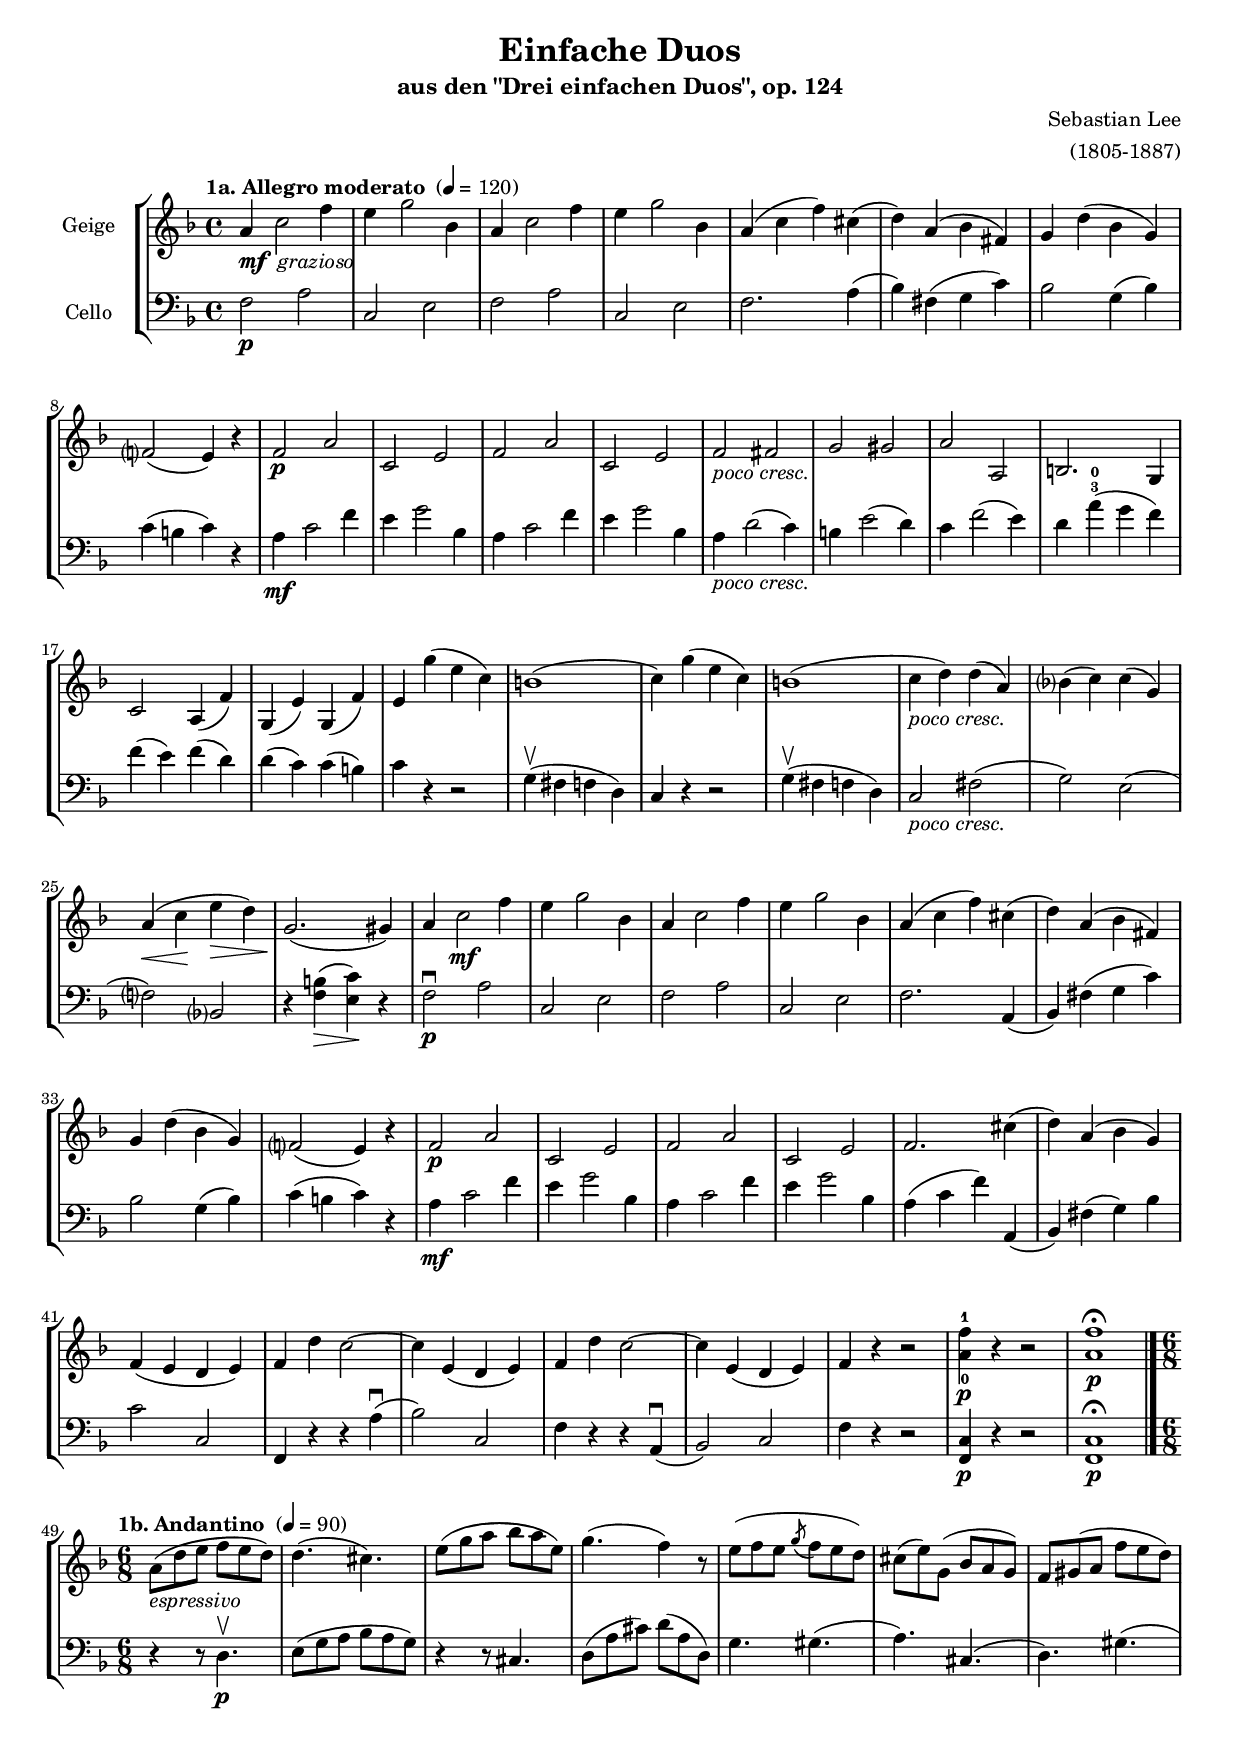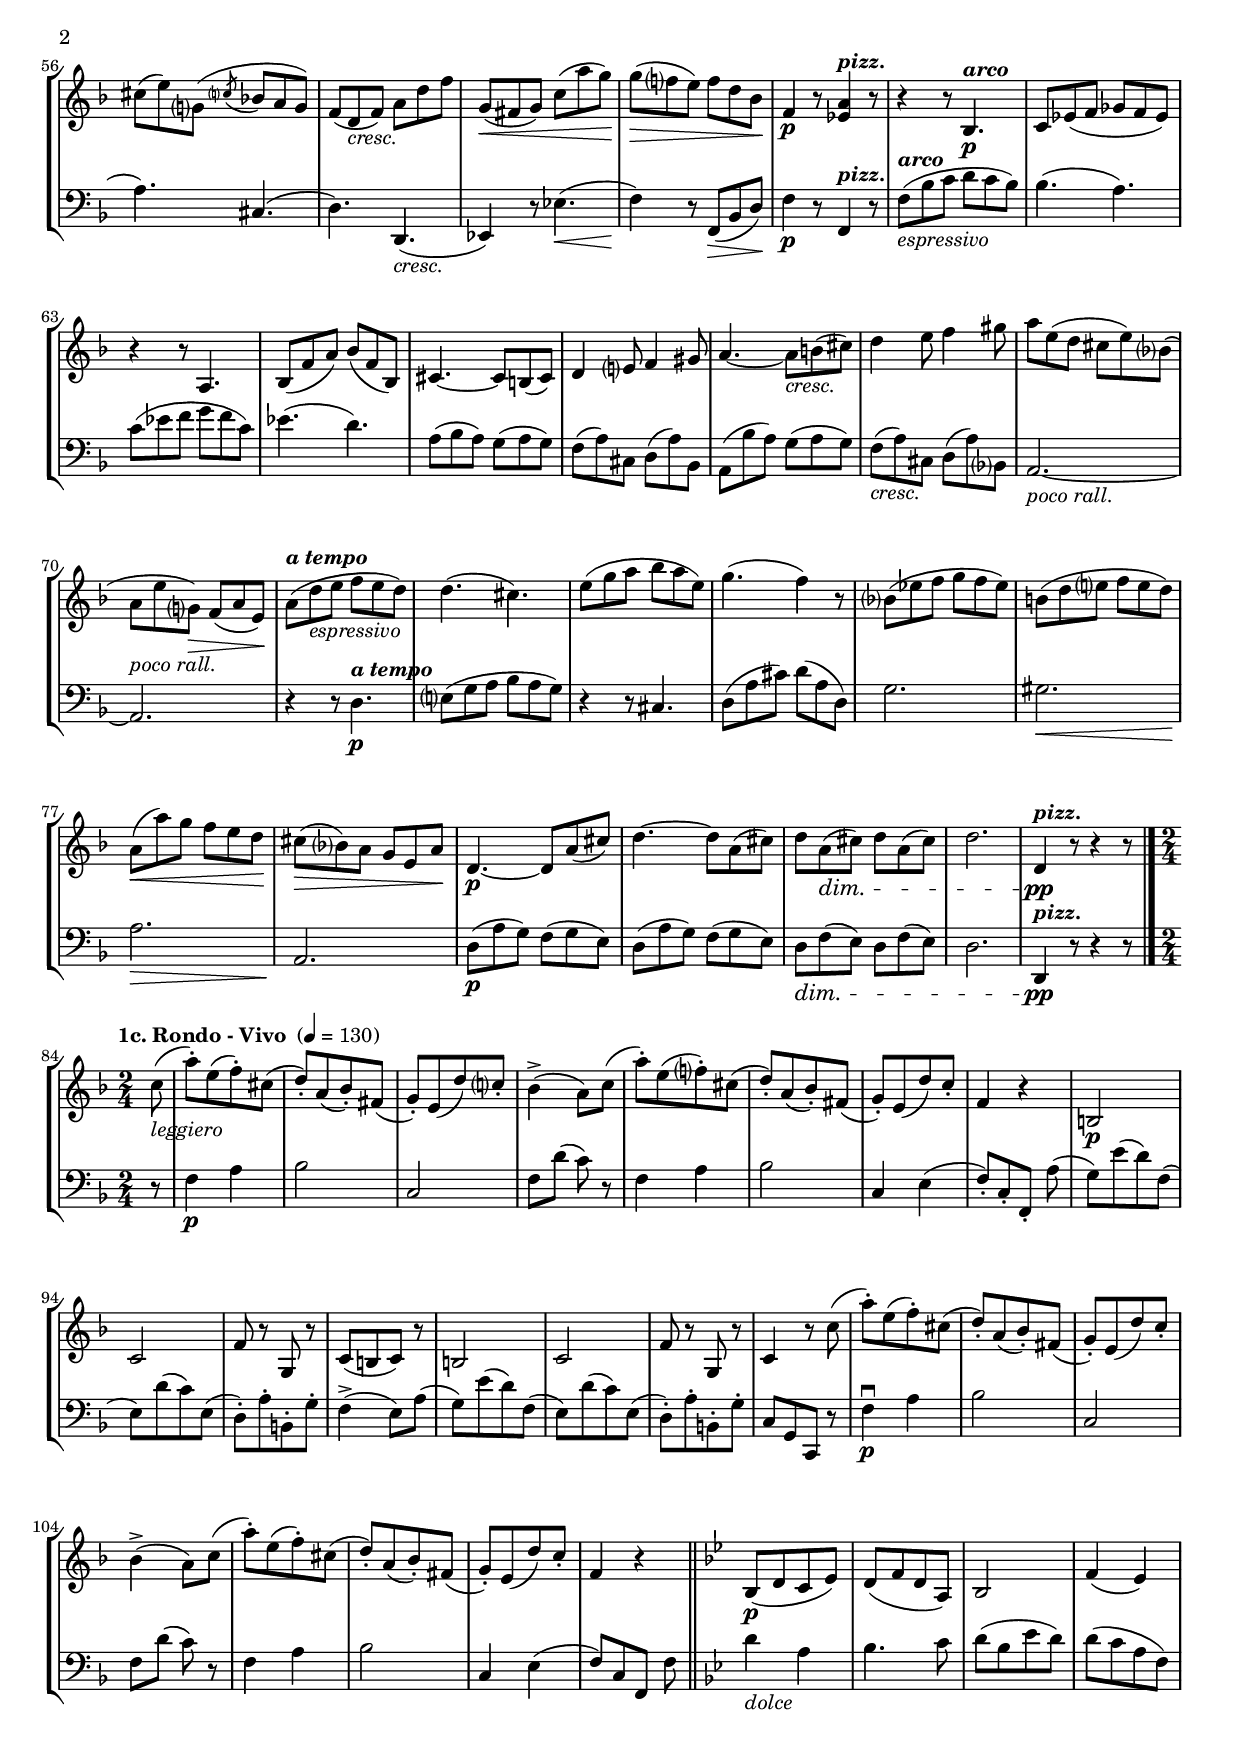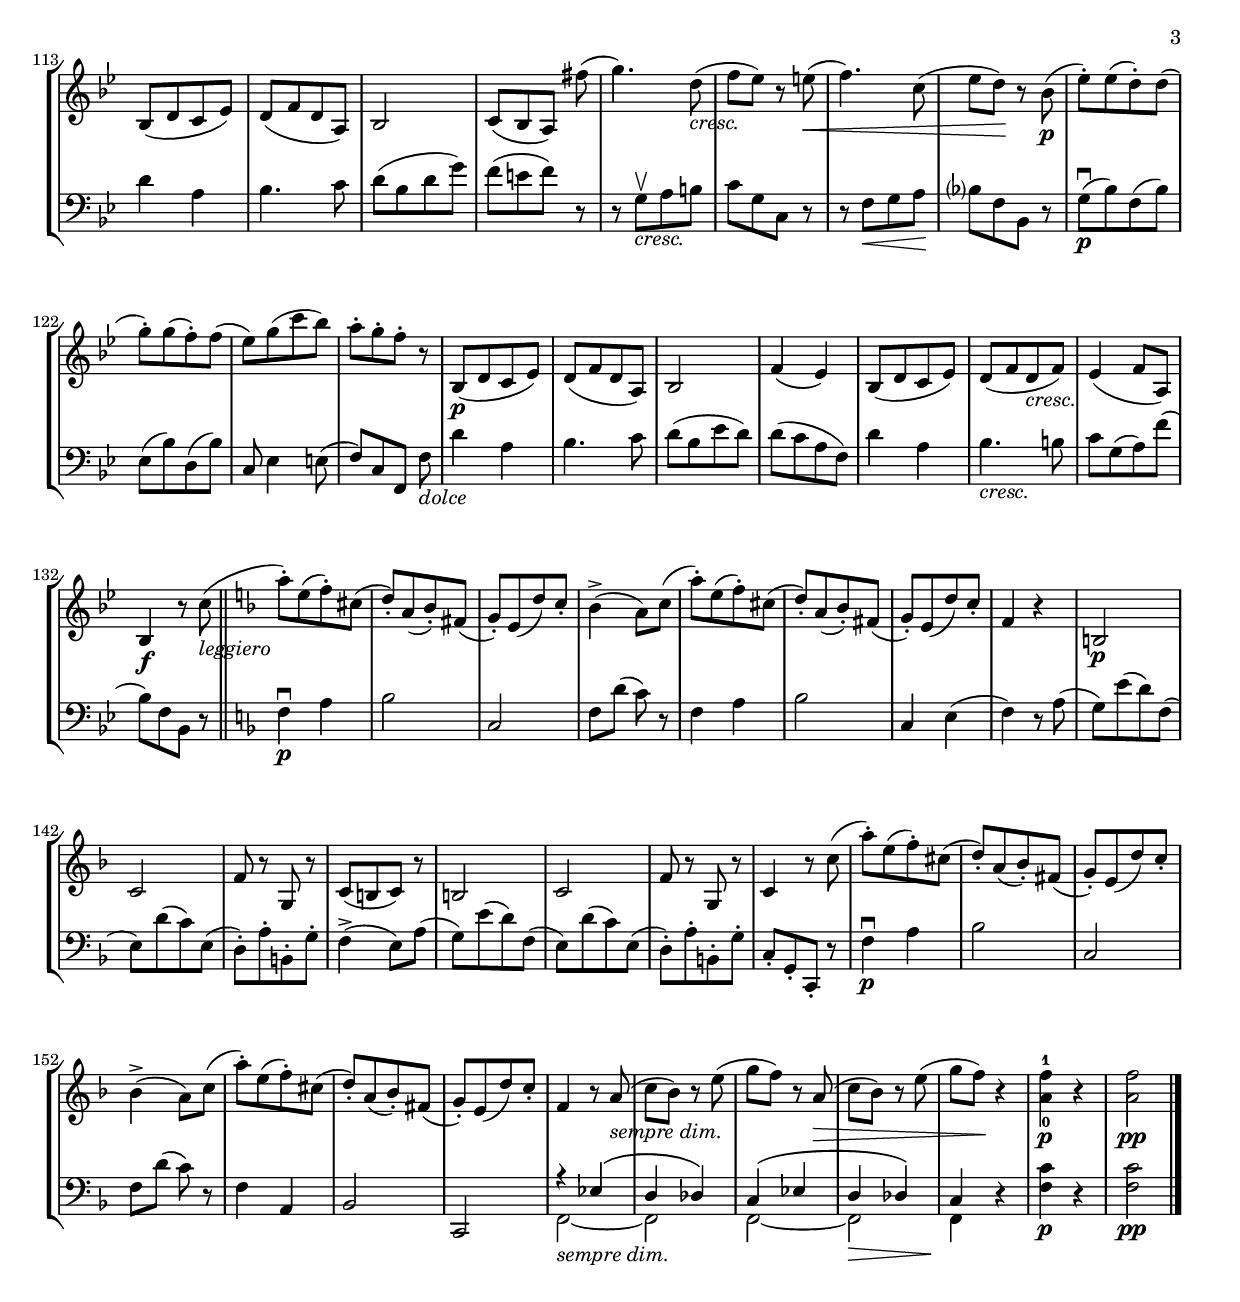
\version "2.14.2"
\include "deutsch.ly"

#(set-global-staff-size 17.75)

\header {
  title = "Einfache Duos"
  subtitle = "aus den \"Drei einfachen Duos\", op. 124"
  composer = "Sebastian Lee"
  arranger = "(1805-1887)"
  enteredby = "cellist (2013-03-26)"
}

voiceconsts = {
  %\numericTimeSignature
  \compressFullBarRests
}

%minstr = "harpsichord"
mihi = "clarinet"
%minstr = "accordion"
milo = "bassoon"

arco  = \markup \bold \italic "arco"
atem  = \markup \bold \italic "a tempo"
crsc  = \markup \italic "cresc."
dolc  = \markup \italic "dolce"
espr  = \markup \italic "espressivo"
legg  = \markup \italic "leggiero"
mfgra = \markup { \dynamic mf \italic " grazioso" }
pcrsc = \markup \italic "poco cresc."
pizz  = \markup \bold \italic "pizz."
pral  = \markup \italic "poco rall."
sdim  = \markup \italic "sempre dim."

introa = { \tempo "1a. Allegro moderato " 4=120 \time 4/4 \key f \major }
introb = { \break \tempo "1b. Andantino " 4=90 \time 6/8 }
introc = { \break \tempo "1c. Rondo - Vivo " 4=130 \time 2/4 }

va = \relative c'' {
  \voiceconsts
  \clef "treble"

  \introa
  a4_\mfgra c2 f4
  e g2 b,4
  a c2 f4
  e g2 b,4
  a( c f) cis(
  d) a( b fis)
  g d'( b g)
  f?2( e4) r

  f2\p a
  c, e
  f a
  c, e
  f_\pcrsc fis
  g gis
  a a,
  h2. g4
  c2 a4( f')
  g,( e') g,( f')
  e g'( e c)

  h1(
  c4) g'( e c)
  h1(
  c4_\pcrsc d) d( a)
  b?( c) c( g)
  a(\< c\! e\> d)
  g,2.(\! gis4)
  a c2\mf f4
  e g2 b,4
  a c2 f4

  e g2 b,4
  a( c f) cis(
  d) a( b fis)
  g d'( b g)
  f?2( e4) r
  f2\p a
  c, e
  f a
  c, e
  f2. cis'4(

  d) a( b g)
  f( e d e)
  f d' c2~
  c4 e,( d e)
  f d' c2~
  c4 e,( d e)
  f r4 r2
  <a-0 f'-1>4\p r r2
  <a f'>1\p\fermata \bar "|."

  \introb
  a8(_\espr d e f e d)
  d4.( cis)
  e8( g a b a e)
  g4.( f4) r8
  e( f e \acciaccatura g f e d)
  cis( e) g,( b a g)
  f gis( a f' e d)

  cis( e) g,?( \acciaccatura c? b! a g)
  f( d_\crsc f) a d f
  g,(\< fis g) c( a' g)\!
  g(\> f? e) f d b\!
  f4\p r8 <es a>4^\pizz r8
  r4 r8 b4.\p^\arco
  c8 es( f ges f es)

  r4 r8 a,4.
  b8( f' a) b( f b,)
  cis4.~ cis8 h( cis)
  d4 e?8 f4 gis8
  a4.~ a8_\crsc h( cis)
  d4 e8 f4 gis8
  a e( d cis e) b?(

  a_\pral e' g,?)\> f( a e)\!
  a(^\atem d_\espr e f e d)
  d4.( cis)
  e8( g a b a e)
  g4.( f4) r8
  b,?( es f g f es)
  h( d e? f e d)

  a(\< a') g f e d\!
  cis(\> b?) a g e a\!
  d,4.~\p d8 a'( cis)
  d4.~ d8 a( cis)
  d a(\dim cis) d a( cis)
  d2.
  d,4\pp^\pizz r8 r4 r8 \bar "|."

  \introc
  \partial 8 c'(_\legg
  a'[)-. e( f)-. cis](
  d[)-. a( b)-. fis](
  g[)-. e( d') c?]-.
  b4(-> a8) c(
  a'[)-. e( f?)-. cis](
  d[)-. a( b)-. fis](

  g[)-. e( d') c]-.
  f,4 r
  h,2\p
  c
  f8 r g, r
  c[( h c]) r
  h2
  c
  f8 r g, r

  c4 r8 c'(
  a'[)-. e( f)-. cis](
  d[)-. a( b)-. fis](
  g[)-. e( d') c]-. 
  b4(-> a8) c(
  a'[)-. e( f)-. cis](
  d[)-. a( b)-. fis](

  g[)-. e( d') c]-.
  f,4 r \bar "||" \key b \major
  b,8[(\p d c es])
  d[( f d a])
  b2
  f'4( es)
  b8[( d c es])
  d[( f d a])

  b2
  c8[( b a]) fis''(
  g4.) d8(_\crsc
  f es) r e(\<
  f4.) c8(
  es d)\! r b(\p
  es[)-. es( d)-. d](
  g[)-. g( f)-. f](
  es[) g( c b])
  a[-. g-. f-.] r
  b,,[(\p d c es])
  d[( f d a])
  b2
  f'4( es)
  b8[( d c es])
  d[( f d_\crsc f])
  es4( f8 a,)

  b4\f r8 c'(_\legg \bar "||" \key f \major
  a'[)-. e( f)-. cis](
  d[)-. a( b)-. fis](
  g[)-. e( d') c]-.
  b4(-> a8) c(
  a'[)-. e( f)-. cis](
  d[)-. a( b)-. fis](

  g[)-. e( d') c]-.
  f,4 r
  h,2\p
  c
  f8 r g, r
  c[( h c]) r
  h2
  c
  f8 r g, r

  c4 r8 c'(
  a'[)-. e( f)-. cis](
  d[)-. a( b)-. fis](
  g[)-. e( d') c]-.
  b4(-> a8) c(
  a'[)-. e( f)-. cis](
  d[)-. a( b)-. fis](

  g[)-. e( d') c]-.
  f,4 r8 a(_\sdim
  c b) r e(
  g f) r a,(\>
  c b) r e(
  g f)\! r4
  <a,-0 f'-1>\p r
  <a f'>2\pp \bar "|."
}

vb = \relative c {
  \voiceconsts
  \clef "bass"

  \introa
  f2\p a
  c, e
  f a
  c, e
  f2. a4(
  b) fis( g c)
  b2 g4( b)

  c( h c) r
  a\mf c2 f4
  e g2 b,4
  a c2 f4
  e g2 b,4
  a_\pcrsc d2( c4)
  h e2( d4)
  c f2( e4)

  d a'(-3-0 g f)
  f( e) f( d)
  d( c) c( h)
  c r r2
  g4(\upbow fis f d)
  c r r2
  g'4(\upbow fis f d)
  c2_\pcrsc fis(

  g) e(
  f?) b,?
  r4 <f' h>(\> <e c'>)\! r
  f2\p\downbow a
  c, e
  f a
  c, e
  f2. a,4(
  b) fis'( g c)

  b2 g4( b)
  c( h c) r
  a\mf c2 f4
  e g2 b,4
  a c2 f4
  e g2 b,4
  a( c f) a,,(
  b) fis'( g) b

  c2 c,
  f,4 r r a'(\downbow
  b2) c,
  f4 r r a,(\downbow
  b2) c
  f4 r r2
  <f, c'>4\p r r2
  <f c'>1\p\fermata \bar "|."

  \introb
  r4 r8 d'4.\upbow\p
  e8( g a b a g)
  r4 r8 cis,4.
  d8( a' cis) d( a d,)
  g4. gis(
  a) cis,(
  d) gis(
  a) cis,(
  d) d,(_\crsc

  es4) r8 es'!4.(\<
  f4)\! r8 f,(\> b d)\!
  f4\p r8 f,4^\pizz r8
  f'(_\espr^\arco b c d c b)
  b4.( a)
  c8( es f g f c)
  es4.( d)
  a8( b a) g( a g)

  f( a) cis, d( a') b,
  a( b' a) g( a g)
  f(_\crsc a) cis, d( a') b,?
  a2.~_\pral
  a
  r4 r8 d4.\p^\atem
  e?8( g a b a g)
  r4 r8 cis,4.
  d8( a' cis) d( a d,)

  g2.
  gis\<
  a\!\>
  a,\!
  d8(\p a' g) f( g e)
  d( a' g) f( g e)
  d\dim f( e) d f( e)
  d2.
  d,4\pp^\pizz r8 r4 r8 \bar "|."

  \introc
  \partial 8 r
  f'4\p a
  b2
  c,
  f8 d'( c) r
  f,4 a
  b2
  c,4 e(
  f8[)-. c-. f,]-. a'(

  g[) e'( d) f,](
  e[) d'( c) e,](
  d[)-. a'-. h,-. g']-.
  f4(-> e8) a(
  g[) e'( d) f,](
  e[) d'( c) e,](
  d[)-. a'-. h,-. g']-.

  c,[ g c,] r
  f'4\downbow\p a
  b2
  c,
  f8 d'( c) r
  f,4 a
  b2
  c,4 e(
  f8[) c f,] f' \bar "||" \key b \major

  d'4_\dolc a
  b4. c8
  d[( b es d])
  d[( c a f])
  d'4 a
  b4. c8
  d[( b d g])

  f[( e f]) r
  r g,[_\crsc\upbow a h]
  c[ g c,] r
  r f[\< g a]\!
  b?[ f b,] r
  g'[(\downbow\p b) f( b])
  es,[( b') d,( b'])

  c, es4 e8(
  f[) c f,] f'_\dolc
  d'4 a
  b4. c8
  d[( b es d])
  d[( c a f])
  d'4 a
  b4._\crsc h8

  c[ g( a) f'](
  b,[) f b,] r \bar "||" \key f \major
  f'4\downbow\p a
  b2
  c,
  f8 d'( c) r
  f,4 a
  b2
  c,4 e(

  f) r8 a(
  g[) e'( d) f,](
  e[) d'( c) e,](
  d[)-. a'-. h,-. g']-.
  f4(-> e8) a(
  g[) e'( d) f,](
  e[) d'( c) e,](

  d[)-. a'-. h,-. g']-.
  c,[-. g-. c,]-. r
  f'4\downbow\p a
  b2
  c,
  f8 d'( c) r
  f,4 a,
  b2

  c,
  << { r4 es'\( } \\ { f,2~_\sdim } >>
  << { d'4 des\) } \\ { f,2 } >>
  << { c'4\( es } \\ { f,2~ } >>
  << { d'4 des\) } \\ { f,2\> } >>
  << c'4 \\ f,\! >> r
  <f' c'>\p r
  <f c'>2\pp \bar "|."
}


music = \new StaffGroup <<
      \new Staff {
	\set Staff.midiInstrument = \mihi
	\set Staff.instrumentName = #"Geige"
	\transpose f f { \va }
      }

      \new Staff {
	\set Staff.midiInstrument = \milo
	\set Staff.instrumentName = #"Cello"
	\transpose f f { \vb }
      }
>>

\book {
  \score {
    \music
    \layout {}
  }

  \score {
    \unfoldRepeats \music

    \midi {
      \context {
        \Score
      }
    }
  }
}
